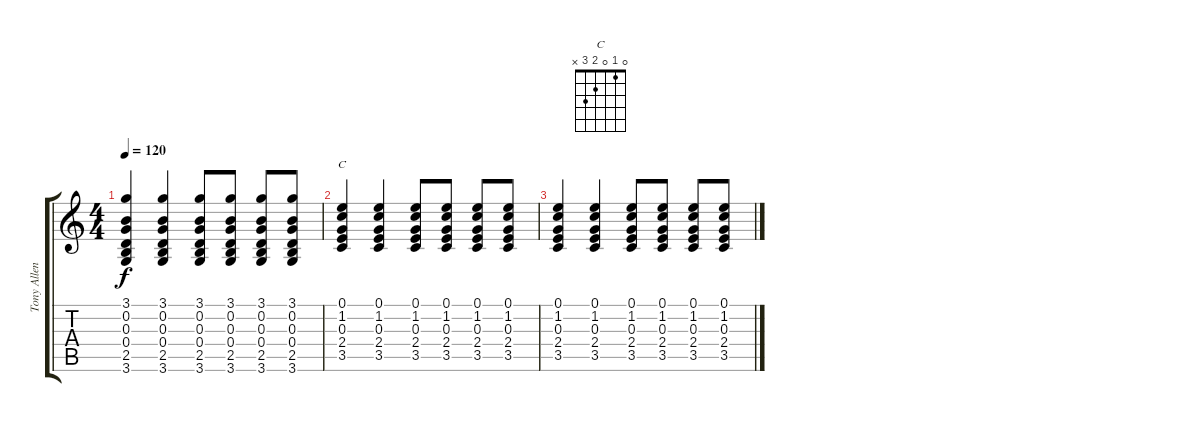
\track ("Tony Allen" "Tony Allen") {instrument acousticguitarnylon}
\staff {score tabs}
\tuning (E4 B3 G3 D3 A2 E2) {hide}
\chord ("C" 0 1 0 2 3 x)
\ts (4 4)
\tempo 120
\clef g2
\ks c
(3.1 0.2 0.3 0.4 2.5 3.6).4{dy f} (3.1 0.2 0.3 0.4 2.5 3.6).4 (3.1 0.2 0.3 0.4 2.5 3.6).8 (3.1 0.2 0.3 0.4 2.5 3.6).8 (3.1 0.2 0.3 0.4 2.5 3.6).8 (3.1 0.2 0.3 0.4 2.5 3.6).8 |
(0.1 1.2 0.3 2.4 3.5).4{ch "C"} (0.1 1.2 0.3 2.4 3.5).4 (0.1 1.2 0.3 2.4 3.5).8 (0.1 1.2 0.3 2.4 3.5).8 (0.1 1.2 0.3 2.4 3.5).8 (0.1 1.2 0.3 2.4 3.5).8 |
(0.1 1.2 0.3 2.4 3.5).4 (0.1 1.2 0.3 2.4 3.5).4 (0.1 1.2 0.3 2.4 3.5).8 (0.1 1.2 0.3 2.4 3.5).8 (0.1 1.2 0.3 2.4 3.5).8 (0.1 1.2 0.3 2.4 3.5).8
